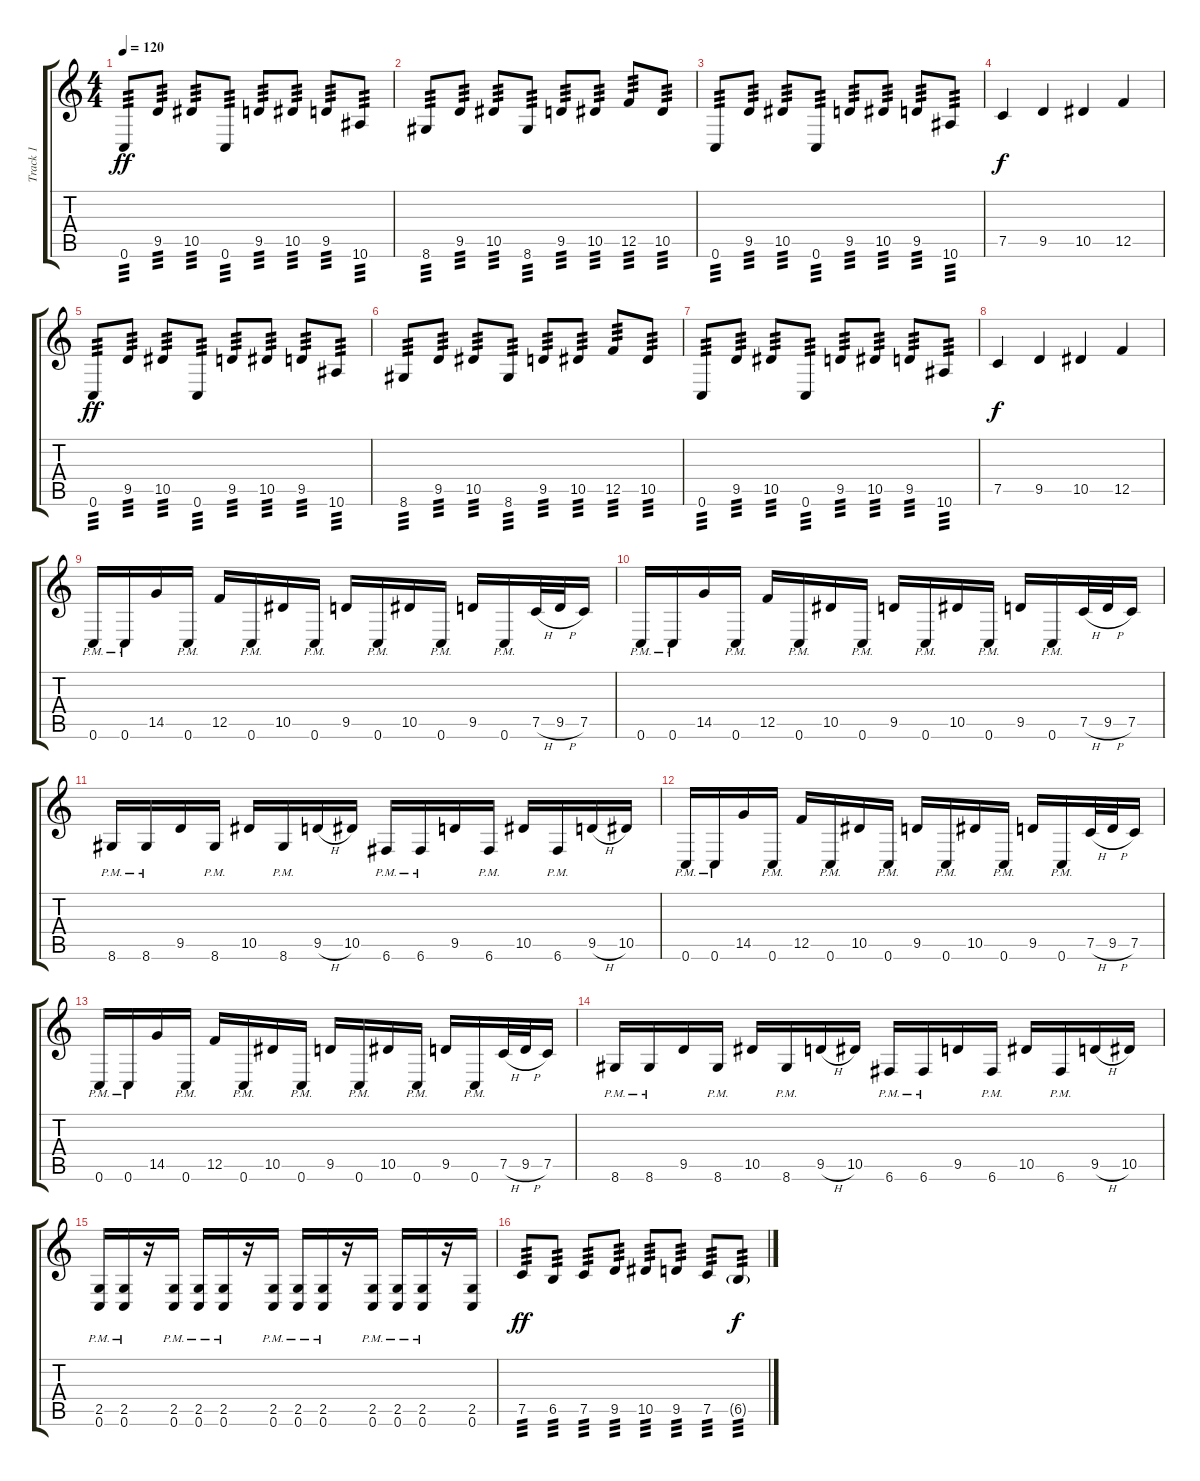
\track ("Track 1" "Track 1") {instrument distortionguitar}
\staff {score tabs}
\tuning (C4 G3 Eb3 Bb2 F2 C2) {hide}
\ts (4 4)
\tempo 120
\clef g2
\ks c
0.6.8{tp 3 dy ff} 9.5.8{tp 3} 10.5.8{tp 3} 0.6.8{tp 3} 9.5.8{tp 3} 10.5.8{tp 3} 9.5.8{tp 3} 10.6.8{tp 3} |
8.6.8{tp 3} 9.5.8{tp 3} 10.5.8{tp 3} 8.6.8{tp 3} 9.5.8{tp 3} 10.5.8{tp 3} 12.5.8{tp 3} 10.5.8{tp 3} |
0.6.8{tp 3} 9.5.8{tp 3} 10.5.8{tp 3} 0.6.8{tp 3} 9.5.8{tp 3} 10.5.8{tp 3} 9.5.8{tp 3} 10.6.8{tp 3} |
7.5.4{dy f} 9.5.4 10.5.4 12.5.4 |
0.6.8{tp 3 dy ff} 9.5.8{tp 3} 10.5.8{tp 3} 0.6.8{tp 3} 9.5.8{tp 3} 10.5.8{tp 3} 9.5.8{tp 3} 10.6.8{tp 3} |
8.6.8{tp 3} 9.5.8{tp 3} 10.5.8{tp 3} 8.6.8{tp 3} 9.5.8{tp 3} 10.5.8{tp 3} 12.5.8{tp 3} 10.5.8{tp 3} |
0.6.8{tp 3} 9.5.8{tp 3} 10.5.8{tp 3} 0.6.8{tp 3} 9.5.8{tp 3} 10.5.8{tp 3} 9.5.8{tp 3} 10.6.8{tp 3} |
7.5.4{dy f} 9.5.4 10.5.4 12.5.4 |
0.6{pm}.16 0.6{pm}.16 14.5.16 0.6{pm}.16 12.5.16 0.6{pm}.16 10.5.16 0.6{pm}.16 9.5.16 0.6{pm}.16 10.5.16 0.6{pm}.16 9.5.16 0.6{pm}.16 7.5{h}.32 9.5{h}.32 7.5.16 |
0.6{pm}.16 0.6{pm}.16 14.5.16 0.6{pm}.16 12.5.16 0.6{pm}.16 10.5.16 0.6{pm}.16 9.5.16 0.6{pm}.16 10.5.16 0.6{pm}.16 9.5.16 0.6{pm}.16 7.5{h}.32 9.5{h}.32 7.5.16 |
8.6{pm}.16 8.6{pm}.16 9.5.16 8.6{pm}.16 10.5.16 8.6{pm}.16 9.5{h}.16 10.5.16 6.6{pm}.16 6.6{pm}.16 9.5.16 6.6{pm}.16 10.5.16 6.6{pm}.16 9.5{h}.16 10.5.16 |
0.6{pm}.16 0.6{pm}.16 14.5.16 0.6{pm}.16 12.5.16 0.6{pm}.16 10.5.16 0.6{pm}.16 9.5.16 0.6{pm}.16 10.5.16 0.6{pm}.16 9.5.16 0.6{pm}.16 7.5{h}.32 9.5{h}.32 7.5.16 |
0.6{pm}.16 0.6{pm}.16 14.5.16 0.6{pm}.16 12.5.16 0.6{pm}.16 10.5.16 0.6{pm}.16 9.5.16 0.6{pm}.16 10.5.16 0.6{pm}.16 9.5.16 0.6{pm}.16 7.5{h}.32 9.5{h}.32 7.5.16 |
8.6{pm}.16 8.6{pm}.16 9.5.16 8.6{pm}.16 10.5.16 8.6{pm}.16 9.5{h}.16 10.5.16 6.6{pm}.16 6.6{pm}.16 9.5.16 6.6{pm}.16 10.5.16 6.6{pm}.16 9.5{h}.16 10.5.16 |
(2.5{pm} 0.6).16 (2.5{pm} 0.6).16 r.16 (2.5{pm} 0.6).16 (2.5{pm} 0.6).16 (2.5{pm} 0.6).16 r.16 (2.5{pm} 0.6).16 (2.5{pm} 0.6).16 (2.5{pm} 0.6).16 r.16 (2.5{pm} 0.6).16 (2.5{pm} 0.6).16 (2.5{pm} 0.6).16 r.16 (2.5 0.6).16 |
7.5.8{tp 3 dy ff} 6.5.8{tp 3} 7.5.8{tp 3} 9.5.8{tp 3} 10.5.8{tp 3} 9.5.8{tp 3} 7.5.8{tp 3} 6.5{g}.8{tp 3 dy f}
